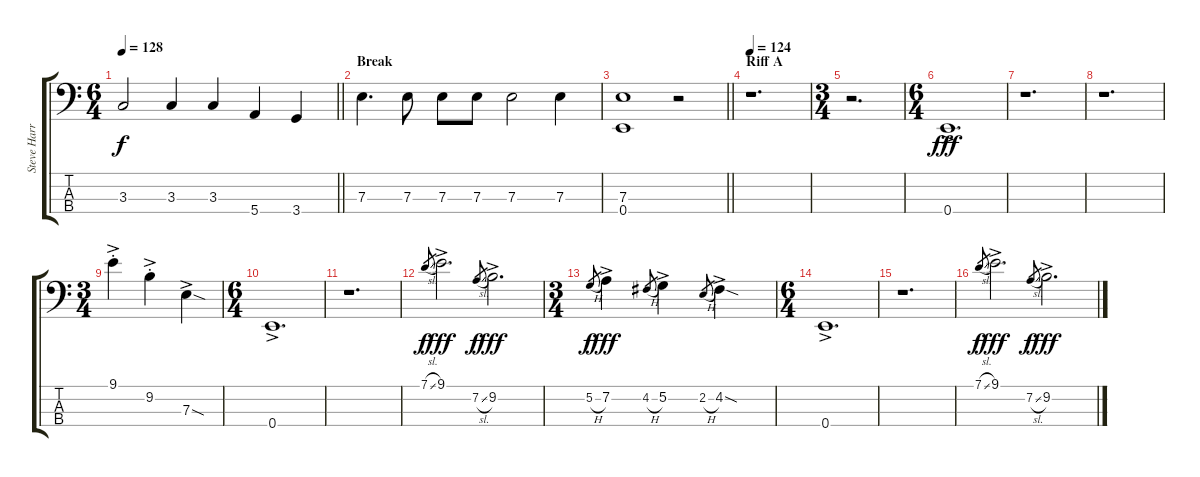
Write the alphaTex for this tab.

\track ("Steve Harris" "Steve Harr") {instrument electricbassfinger}
\staff {score tabs}
\tuning (G2 D2 A1 E1) {hide}
\ts (6 4)
\tempo 128
\clef f4
\barLineRight lightlight
\ks c
3.3.2{dy f} 3.3.4 3.3.4 5.4.4 3.4.4 |
\section ("" "Break")
7.3.4{d} 7.3.8 7.3.8 7.3.8 7.3.2 7.3.4 |
\barLineRight lightlight
(7.3 0.4).1 r.2 |
\section ("" "Riff A")
\tempo 124
r.1{d} |
\ts (3 4)
r.2{d} |
\ts (6 4)
0.4{ac}.1{d dy fff} |
r.1{d} |
r.1{d} |
\ts (3 4)
9.1{ac st}.4 9.2{ac st}.4 7.3{sod ac}.4 |
\ts (6 4)
0.4{ac}.1{d} |
r.1{d} |
7.1{sl}.8{gr dy f} 9.1{ac}.2{d dy fff} 7.2{sl}.8{gr dy f} 9.2{ac}.2{d dy fff} |
\ts (3 4)
5.2{h}.8{gr dy f} 7.2{ac}.4{dy fff} 4.2{h}.8{gr} 5.2{ac}.4 2.2{h}.8{gr} 4.2{sod ac}.4 |
\ts (6 4)
0.4{ac}.1{d} |
r.1{d} |
7.1{sl}.8{gr dy f} 9.1{ac}.2{d dy fff} 7.2{sl}.8{gr dy f} 9.2{ac}.2{d dy fff}
